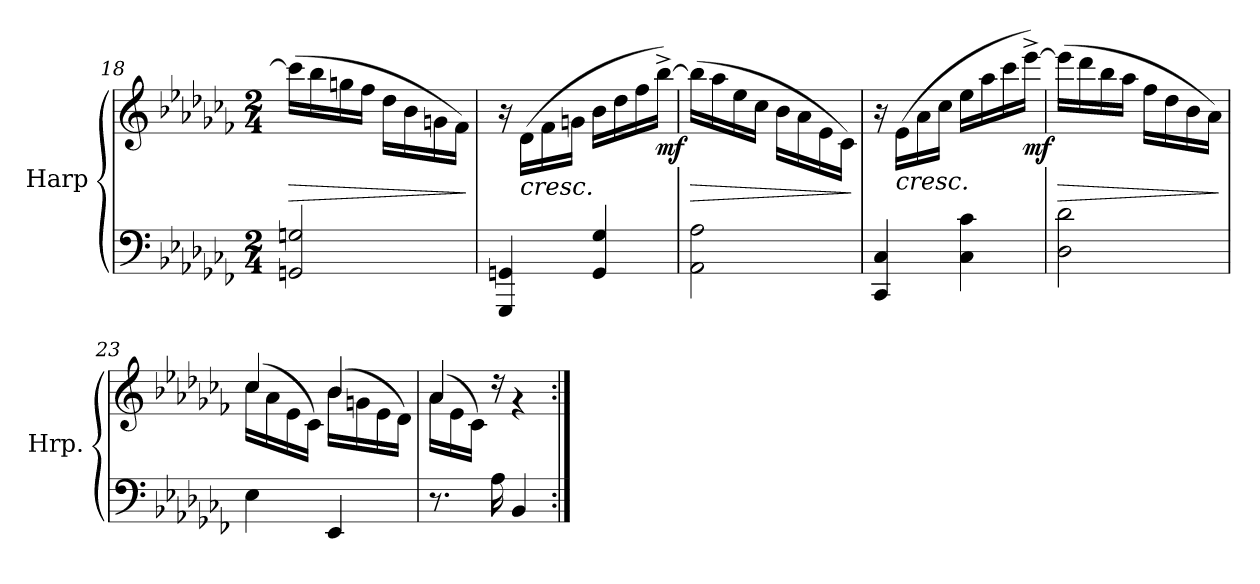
**kern	**kern	**dynam
*part1	*part1	*part1
*staff2	*staff1	*staff1/2
*I"Harp	*	*
*I'Hrp.	*	*
*clefF4	*clefG2	*
*k[b-e-a-d-g-c-f-]	*k[b-e-a-d-g-c-f-]	*
*M2/4	*M2/4	*
=18	=18	=18
!	!	!LO:HP:b
2GGn/ 2Gn/	(>16ccc-\LL]	>
.	16bb-\	.
.	16ggn\	.
.	16ff-\JJ	.
.	16dd-\LL	.
.	16b-\	.
.	16gn\	.
.	16f-\JJ)	.
.	.	]
=19	=19	=19
4GGG-/ 4GGn/	16r	.
!	!	!LO:HP:b
.	(>16d-\LL	<
.	16f-\	.
.	16gn\JJ	.
4GG/ 4G-/	16b-\LL	.
.	16dd-\	.
.	16ff-\	.
!	!	!LO:DY:b
.	[16bb-^\JJ)	mf
.	.	[
=20	=20	=20
!	!	!LO:HP:b
2AA-\ 2A-\	(>16bb-\LL]	>
.	16aa-\	.
.	16ee-\	.
.	16cc-\JJ	.
.	16b-\LL	.
.	16a-\	.
.	16e-\	.
.	16c-\JJ)	.
.	.	]
!!LO:LB:g=z
=21	=21	=21
4CC-/ 4C-/	16r	.
!	!	!LO:HP:b
.	(>16e-\LL	<
.	16a-\	.
.	16cc-\JJ	.
4C-\ 4c-\	16ee-\LL	.
.	16aa-\	.
.	16ccc-\	.
!	!	!LO:DY:b
.	[16eee-^\JJ)	mf
.	.	[
=22	=22	=22
!	!	!LO:HP:b
2D-\ 2d-\	(>16eee-\LL]	>
.	16ddd-\	.
.	16bb-\	.
.	16aa-\JJ	.
.	16ff-\LL	.
.	16dd-\	.
.	16b-\	.
.	16a-\JJ)	.
.	.	]
=23	=23	=23
*	*^	*
4E-\	(>4cc-/	16cc-\LL	.
.	.	16a-\	.
.	.	16e-\	.
.	.	16c-\JJ)	.
4EE-/	(>4b-/	16b-\LL	.
.	.	16gn\	.
.	.	16e-\	.
.	.	16d-\JJ)	.
=24	=24	=24	=24
8.r	(>4a-/	16a-\LL	.
.	.	16e-\	.
.	.	16c-\JJ)	.
16A-\	.	16rdd	.
4BB-/	4rg	4ryy	.
*	*v	*v	*
=:|!	=:|!	=:|!
*-	*-	*-
